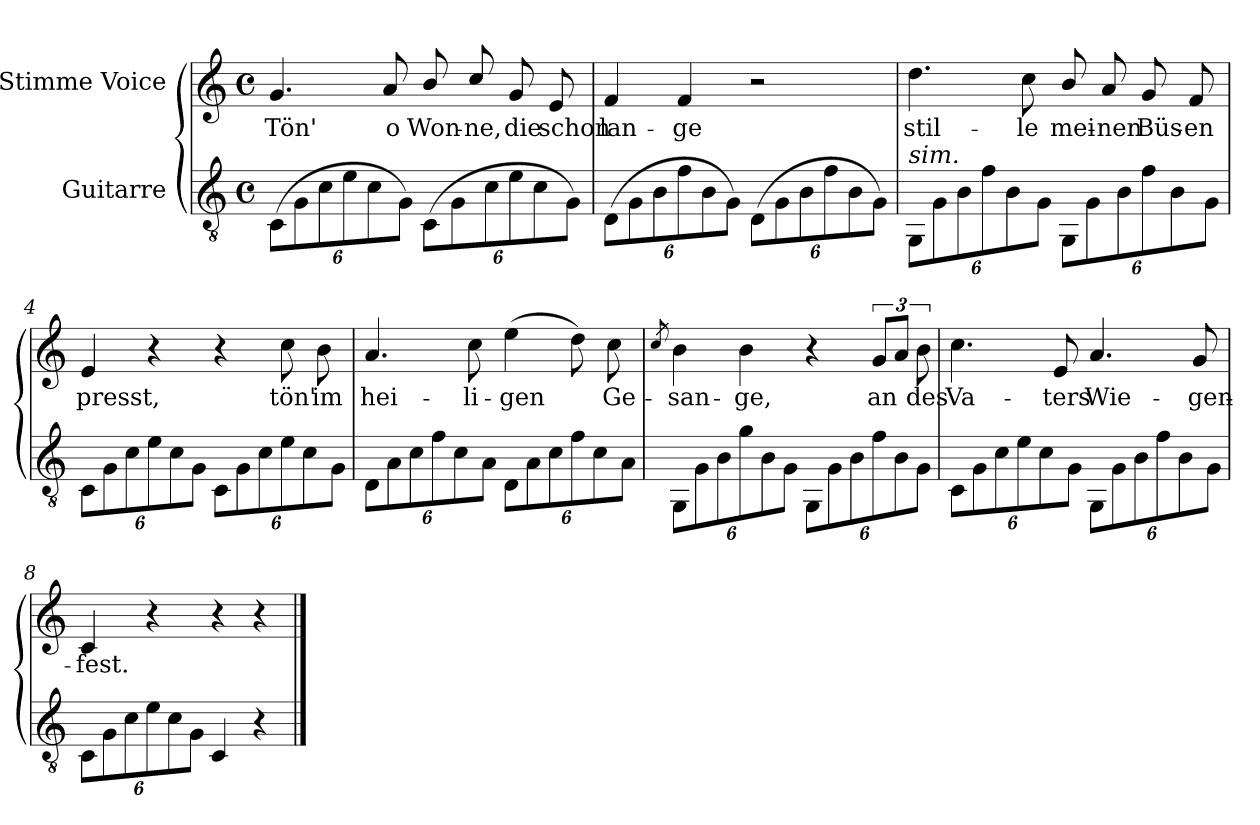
**kern	**kern	**text
*part2	*part1	*part1
*staff2	*staff1	*staff1
*I"Guitarre	*I"Stimme Voice	*
*clefGv2	*clefG2	*
*k[]	*k[]	*
*M4/4	*M4/4	*
*met(c)	*met(c)	*
*Xbrackettup	*	*
=1	=1	=1
(12C\L	4.g/	Tön'
12G\	.	.
12c\	.	.
12e\	.	.
12c\	.	.
.	8a/	o
12G\J)	.	.
(12C\L	8b/	Won-
12G\	.	.
.	8cc/	-ne,
12c\	.	.
12e\	8g/	die
12c\	.	.
.	8e/	schon
12G\J)	.	.
=2	=2	=2
(12D\L	4f/	lan-
12G\	.	.
12B\	.	.
12f\	4f/	-ge
12B\	.	.
12G\J)	.	.
(12D\L	2r	.
12G\	.	.
12B\	.	.
12f\	.	.
12B\	.	.
12G\J)	.	.
=3	=3	=3
!LO:TX:a:i:t=sim.	!	!
12GG\L	4.dd\	stil-
12G\	.	.
12B\	.	.
12f\	.	.
12B\	.	.
.	8cc\	-le
12G\J	.	.
12GG\L	8b/	mei-
12G\	.	.
.	8a/	-nen
12B\	.	.
12f\	8g/	Büs-
12B\	.	.
.	8f/	-en
12G\J	.	.
=4	=4	=4
12C\L	4e/	presst,
12G\	.	.
12c\	.	.
12e\	4r	.
12c\	.	.
12G\J	.	.
12C\L	4r	.
12G\	.	.
12c\	.	.
12e\	8cc\	tön'
12c\	.	.
.	8b\	im
12G\J	.	.
=5	=5	=5
12D\L	4.a/	hei-
12A\	.	.
12c\	.	.
12f\	.	.
12c\	.	.
.	8cc\	-li-
12A\J	.	.
12D\L	(4ee\	-gen
12A\	.	.
12c\	.	.
12f\	8dd\)	.
12c\	.	.
.	8cc\	Ge-
12A\J	.	.
=6	=6	=6
.	8qcc/	.
12GG\L	4b\	-san-
12G\	.	.
12B\	.	.
12g\	4b\	-ge,
12B\	.	.
12G\J	.	.
12GG\L	4r	.
12G\	.	.
12B\	.	.
12f\	12g/L	an
12B\	12a/J	.
12G\J	12b\	des
=7	=7	=7
12C\L	4.cc\	Va-
12G\	.	.
12c\	.	.
12e\	.	.
12c\	.	.
.	8e/	-ters
12G\J	.	.
12GG\L	4.a/	Wie-
12G\	.	.
12B\	.	.
12f\	.	.
12B\	.	.
.	8g/	-gen-
12G\J	.	.
=8	=8	=8
12C\L	4c/	-fest.
12G\	.	.
12c\	.	.
12e\	4r	.
12c\	.	.
12G\J	.	.
4C/	4r	.
4r	4r	.
==	==	==
*-	*-	*-
